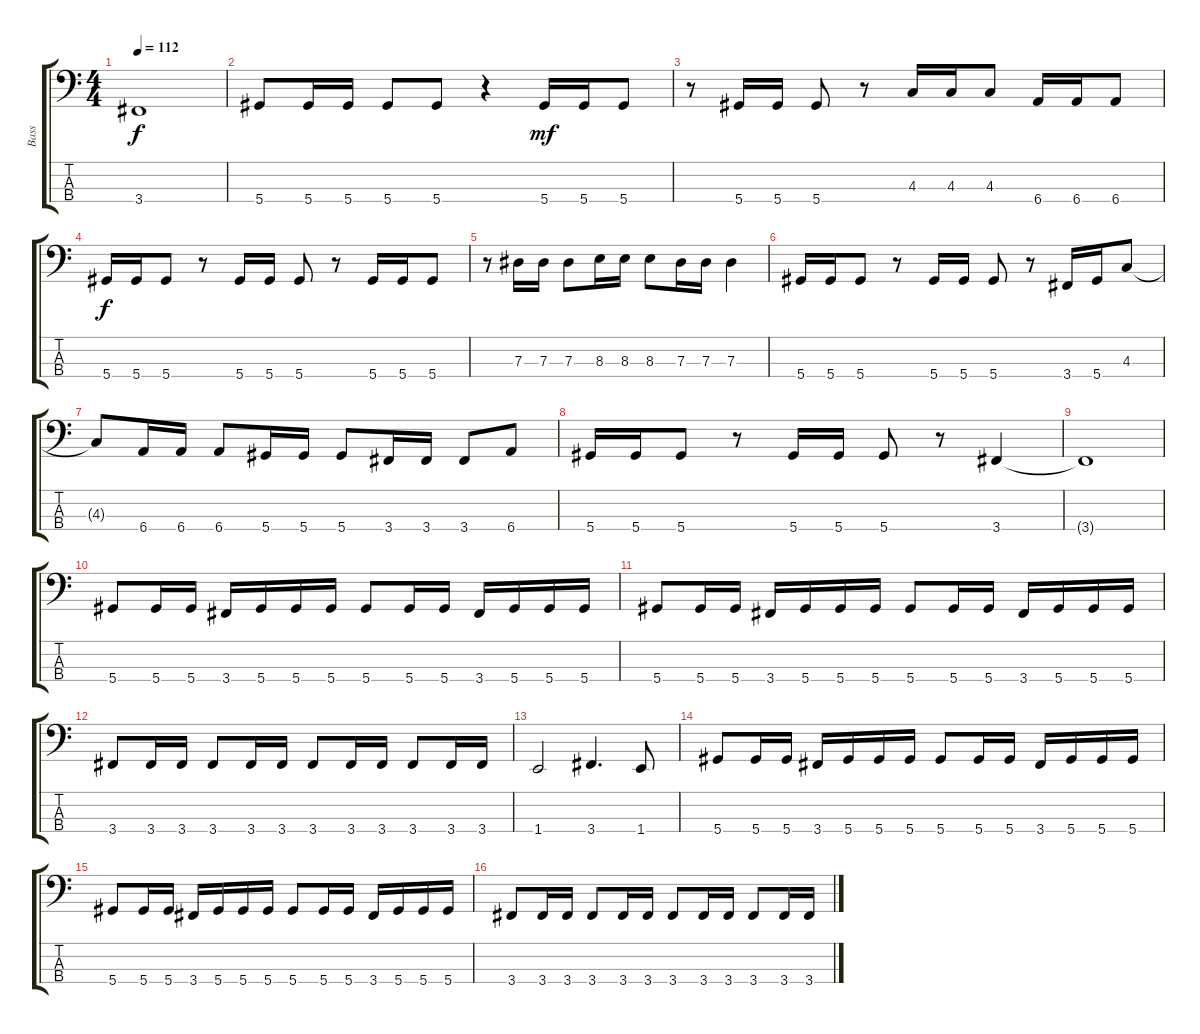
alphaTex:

\track ("Bass" "Bass") {instrument electricbasspick}
\staff {score tabs}
\tuning (Gb2 Db2 Ab1 Eb1) {hide}
\ts (4 4)
\tempo 112
\clef f4
\ks c
3.4{t}.1{dy f} |
5.4.8 5.4.16 5.4.16 5.4.8 5.4.8 r.4 5.4.16{dy mf} 5.4.16 5.4.8 |
r.8 5.4.16 5.4.16 5.4.8 r.8 4.3.16 4.3.16 4.3.8 6.4.16 6.4.16 6.4.8 |
5.4.16{dy f} 5.4.16 5.4.8 r.8 5.4.16 5.4.16 5.4.8 r.8 5.4.16 5.4.16 5.4.8 |
r.8 7.3.16 7.3.16 7.3.8 8.3.16 8.3.16 8.3.8 7.3.16 7.3.16 7.3.4 |
5.4.16 5.4.16 5.4.8 r.8 5.4.16 5.4.16 5.4.8 r.8 3.4.16 5.4.16 4.3.8 |
4.3{t}.8 6.4.16 6.4.16 6.4.8 5.4.16 5.4.16 5.4.8 3.4.16 3.4.16 3.4.8 6.4.8 |
5.4.16 5.4.16 5.4.8 r.8 5.4.16 5.4.16 5.4.8 r.8 3.4.4 |
3.4{t}.1 |
5.4.8 5.4.16 5.4.16 3.4.16 5.4.16 5.4.16 5.4.16 5.4.8 5.4.16 5.4.16 3.4.16 5.4.16 5.4.16 5.4.16 |
5.4.8 5.4.16 5.4.16 3.4.16 5.4.16 5.4.16 5.4.16 5.4.8 5.4.16 5.4.16 3.4.16 5.4.16 5.4.16 5.4.16 |
3.4.8 3.4.16 3.4.16 3.4.8 3.4.16 3.4.16 3.4.8 3.4.16 3.4.16 3.4.8 3.4.16 3.4.16 |
1.4.2 3.4.4{d} 1.4.8 |
5.4.8 5.4.16 5.4.16 3.4.16 5.4.16 5.4.16 5.4.16 5.4.8 5.4.16 5.4.16 3.4.16 5.4.16 5.4.16 5.4.16 |
5.4.8 5.4.16 5.4.16 3.4.16 5.4.16 5.4.16 5.4.16 5.4.8 5.4.16 5.4.16 3.4.16 5.4.16 5.4.16 5.4.16 |
3.4.8 3.4.16 3.4.16 3.4.8 3.4.16 3.4.16 3.4.8 3.4.16 3.4.16 3.4.8 3.4.16 3.4.16
